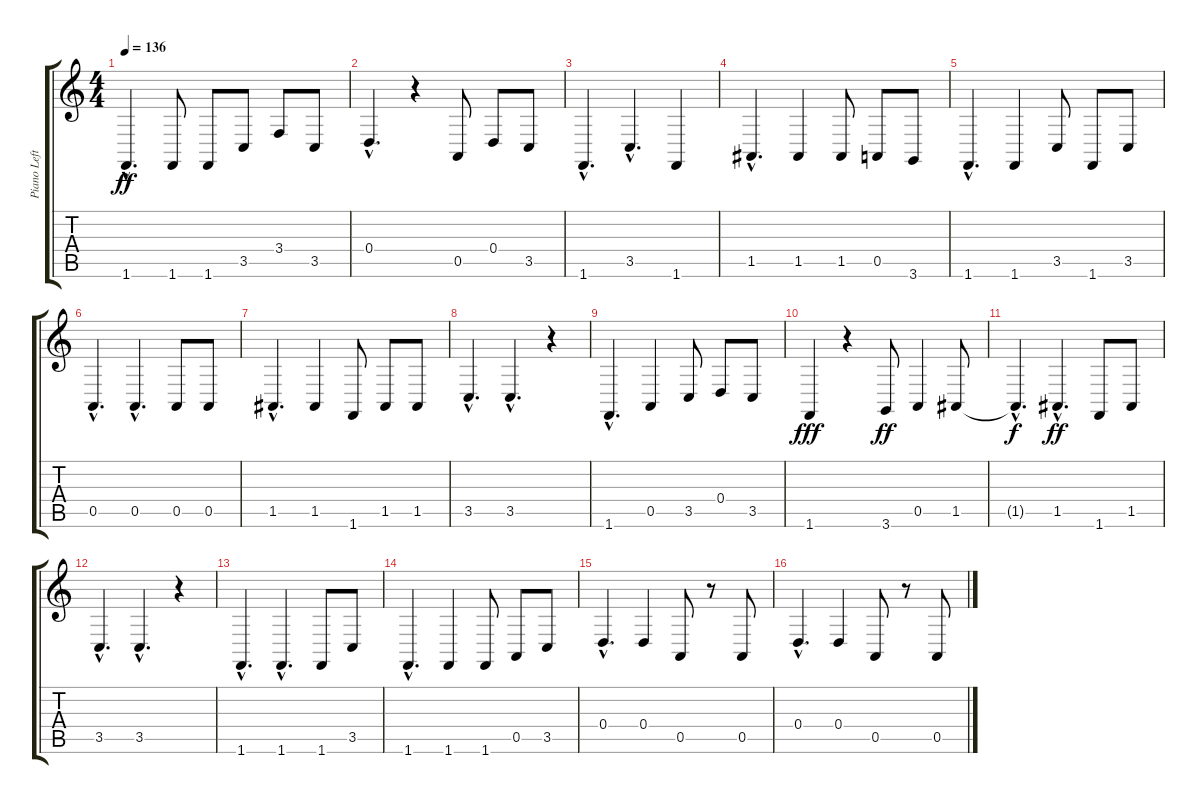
\track ("Piano Left Hand" "Piano Left") {instrument acousticgrandpiano}
\staff {score tabs}
\tuning (E4 B3 G3 D3 A2 E2) {hide}
\ts (4 4)
\tempo 136
\clef g2
\ks c
1.6{hac}.4{d dy ff} 1.6.8 1.6.8 3.5.8 3.4.8 3.5.8 |
0.4{hac}.4{d} r.4 0.5.8 0.4.8 3.5.8 |
1.6{hac}.4{d} 3.5{hac}.4{d} 1.6.4 |
1.5{hac}.4{d} 1.5.4 1.5.8 0.5.8 3.6.8 |
1.6{hac}.4{d} 1.6.4 3.5.8 1.6.8 3.5.8 |
0.5{hac}.4{d} 0.5{hac}.4{d} 0.5.8 0.5.8 |
1.5{hac}.4{d} 1.5.4 1.6.8 1.5.8 1.5.8 |
3.5{hac}.4{d} 3.5{hac}.4{d} r.4 |
1.6{hac}.4{d} 0.5.4 3.5.8 0.4.8 3.5.8 |
1.6.4{dy fff} r.4 3.6.8{dy ff} 0.5.4 1.5.8 |
1.5{hac t}.4{d dy f} 1.5{hac}.4{d dy ff} 1.6.8 1.5.8 |
3.5{hac}.4{d} 3.5{hac}.4{d} r.4 |
1.6{hac}.4{d} 1.6{hac}.4{d} 1.6.8 3.5.8 |
1.6{hac}.4{d} 1.6.4 1.6.8 0.5.8 3.5.8 |
0.4{hac}.4{d} 0.4.4 0.5.8 r.8 0.5.8 |
0.4{hac}.4{d} 0.4.4 0.5.8 r.8 0.5.8
